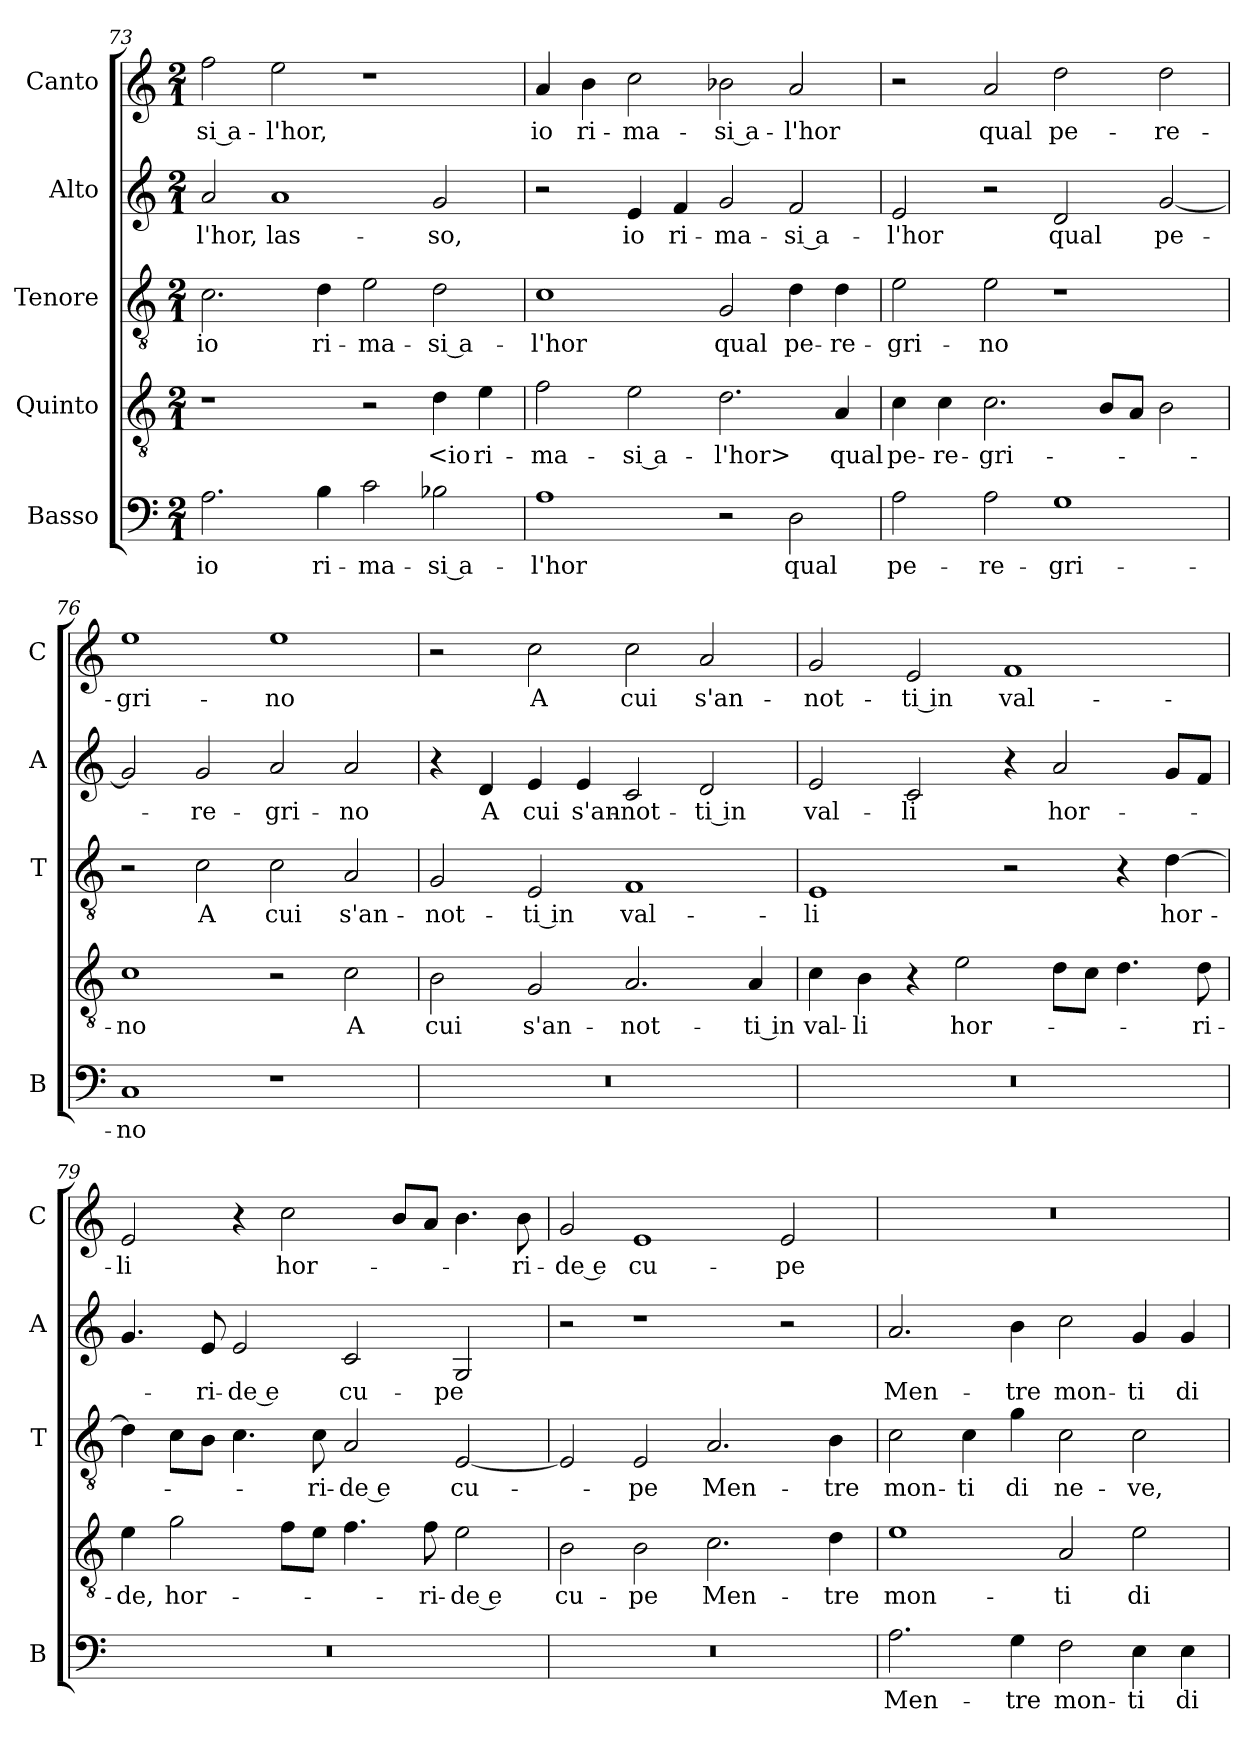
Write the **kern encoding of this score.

**kern	**text	**kern	**text	**kern	**text	**kern	**text	**kern	**text
*part5	*part5	*part4	*part4	*part3	*part3	*part2	*part2	*part1	*part1
*staff5	*staff5	*staff4	*staff4	*staff3	*staff3	*staff2	*staff2	*staff1	*staff1
*I"Basso	*	*I"Quinto	*	*I"Tenore	*	*I"Alto	*	*I"Canto	*
*I'B	*	*	*	*I'T	*	*I'A	*	*I'C	*
*clefF4	*	*clefGv2	*	*clefGv2	*	*clefG2	*	*clefG2	*
*k[]	*	*k[]	*	*k[]	*	*k[]	*	*k[]	*
*M2/1	*	*M2/1	*	*M2/1	*	*M2/1	*	*M2/1	*
=73	=73	=73	=73	=73	=73	=73	=73	=73	=73
2.A	io	1r	.	2.c	io	2a	-l'hor,	2ff	-si a-
.	.	.	.	.	.	1a	las-	2ee	-l'hor,
4B	ri-	.	.	4d	ri-	.	.	.	.
2c	-ma-	2r	.	2e	-ma-	.	.	1r	.
2B-X	-si a-	4d	<io	2d	-si a-	2g	-so,	.	.
.	.	4e	ri-	.	.	.	.	.	.
=74	=74	=74	=74	=74	=74	=74	=74	=74	=74
1A	-l'hor	2f	-ma-	1c	-l'hor	2r	.	4a	io
.	.	.	.	.	.	.	.	4b	ri-
.	.	2e	-si a-	.	.	4e	io	2cc	-ma-
.	.	.	.	.	.	4f	ri-	.	.
2r	.	2.d	-l'hor>	2G	qual	2g	-ma-	2b-X	-si a-
2D	qual	.	.	4d	pe-	2f	-si a-	2a	-l'hor
.	.	4A	qual	4d	-re-	.	.	.	.
=75	=75	=75	=75	=75	=75	=75	=75	=75	=75
2A	pe-	4c	pe-	2e	-gri-	2e	-l'hor	2r	.
.	.	4c	-re-	.	.	.	.	.	.
2A	-re-	2.c	-gri-	2e	-no	2r	.	2a	qual
1G	-gri-	.	.	1r	.	2d	qual	2dd	pe-
.	.	8BL	.	.	.	.	.	.	.
.	.	8AJ	.	.	.	.	.	.	.
.	.	2B	.	.	.	[2g	pe-	2dd	-re-
=76	=76	=76	=76	=76	=76	=76	=76	=76	=76
1C	-no	1c	-no	2r	.	2g]	.	1ee	-gri-
.	.	.	.	2c	A	2g	-re-	.	.
1r	.	2r	.	2c	cui	2a	-gri-	1ee	-no
.	.	2c	A	2A	s'an-	2a	-no	.	.
=77	=77	=77	=77	=77	=77	=77	=77	=77	=77
0r	.	2B	cui	2G	-not-	4r	.	2r	.
.	.	.	.	.	.	4d	A	.	.
.	.	2G	s'an-	2E	-ti in	4e	cui	2cc	A
.	.	.	.	.	.	4e	s'an-	.	.
.	.	2.A	-not-	1F	val-	2c	-not-	2cc	cui
.	.	.	.	.	.	2d	-ti in	2a	s'an-
.	.	4A	-ti in	.	.	.	.	.	.
=78	=78	=78	=78	=78	=78	=78	=78	=78	=78
0r	.	4c	val-	1E	-li	2e	val-	2g	-not-
.	.	4B	-li	.	.	.	.	.	.
.	.	4r	.	.	.	2c	-li	2e	-ti in
.	.	2e	hor-	.	.	.	.	.	.
.	.	.	.	2r	.	4r	.	1f	val-
.	.	8dL	.	.	.	2a	hor-	.	.
.	.	8cJ	.	.	.	.	.	.	.
.	.	4.d	.	4r	.	.	.	.	.
.	.	.	.	[4d	hor-	8gL	.	.	.
.	.	8d	-ri-	.	.	8fJ	.	.	.
=79	=79	=79	=79	=79	=79	=79	=79	=79	=79
0r	.	4e	-de,	4d]	.	4.g	.	2e	-li
.	.	2g	hor-	8cL	.	.	.	.	.
.	.	.	.	8BJ	.	8e	-ri-	.	.
.	.	.	.	4.c	.	2e	-de e	4r	.
.	.	8fL	.	.	.	.	.	2cc	hor-
.	.	8eJ	.	8c	-ri-	.	.	.	.
.	.	4.f	.	2A	-de e	2c	cu-	.	.
.	.	.	.	.	.	.	.	8bL	.
.	.	8f	-ri-	.	.	.	.	8aJ	.
.	.	2e	-de e	[2E	cu-	2G	-pe	4.b	.
.	.	.	.	.	.	.	.	8b	-ri-
=80	=80	=80	=80	=80	=80	=80	=80	=80	=80
0r	.	2B	cu-	2E]	.	2r	.	2g	-de e
.	.	2B	-pe	2E	-pe	1r	.	1e	cu-
.	.	2.c	Men-	2.A	Men-	.	.	.	.
.	.	.	.	.	.	2r	.	2e	-pe
.	.	4d	-tre	4B	-tre	.	.	.	.
=81	=81	=81	=81	=81	=81	=81	=81	=81	=81
2.A	Men-	1e	mon-	2c	mon-	2.a	Men-	0r	.
.	.	.	.	4c	-ti	.	.	.	.
4G	-tre	.	.	4g	di	4b	-tre	.	.
2F	mon-	2A	-ti	2c	ne-	2cc	mon-	.	.
4E	-ti	2e	di	2c	-ve,	4g	-ti	.	.
4E	di	.	.	.	.	4g	di	.	.
=	=	=	=	=	=	=	=	=	=
*-	*-	*-	*-	*-	*-	*-	*-	*-	*-
